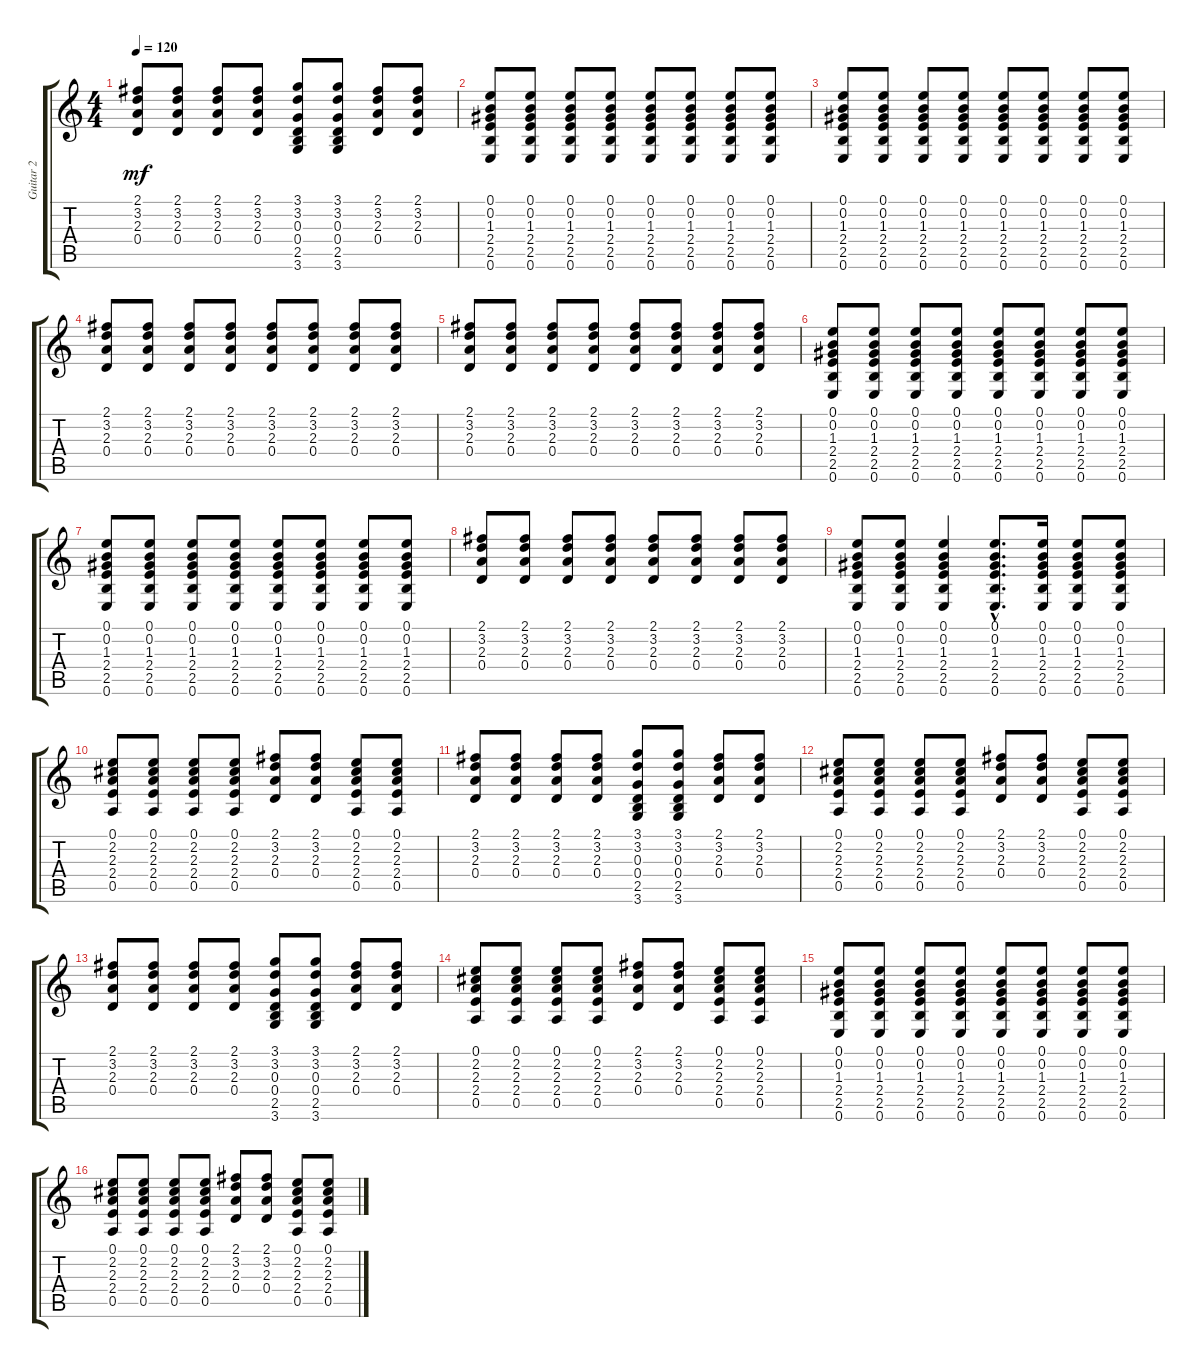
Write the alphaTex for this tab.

\track ("Guitar 2" "Guitar 2") {instrument acousticguitarsteel}
\staff {score tabs}
\tuning (E4 B3 G3 D3 A2 E2) {hide}
\ts (4 4)
\tempo 120
\clef g2
\ks c
(2.1 3.2 2.3 0.4).8{dy mf} (2.1 3.2 2.3 0.4).8 (2.1 3.2 2.3 0.4).8 (2.1 3.2 2.3 0.4).8 (3.1 3.2 0.3 0.4 2.5 3.6).8 (3.1 3.2 0.3 0.4 2.5 3.6).8 (2.1 3.2 2.3 0.4).8 (2.1 3.2 2.3 0.4).8 |
(0.1 0.2 1.3 2.4 2.5 0.6).8 (0.1 0.2 1.3 2.4 2.5 0.6).8 (0.1 0.2 1.3 2.4 2.5 0.6).8 (0.1 0.2 1.3 2.4 2.5 0.6).8 (0.1 0.2 1.3 2.4 2.5 0.6).8 (0.1 0.2 1.3 2.4 2.5 0.6).8 (0.1 0.2 1.3 2.4 2.5 0.6).8 (0.1 0.2 1.3 2.4 2.5 0.6).8 |
(0.1 0.2 1.3 2.4 2.5 0.6).8 (0.1 0.2 1.3 2.4 2.5 0.6).8 (0.1 0.2 1.3 2.4 2.5 0.6).8 (0.1 0.2 1.3 2.4 2.5 0.6).8 (0.1 0.2 1.3 2.4 2.5 0.6).8 (0.1 0.2 1.3 2.4 2.5 0.6).8 (0.1 0.2 1.3 2.4 2.5 0.6).8 (0.1 0.2 1.3 2.4 2.5 0.6).8 |
(2.1 3.2 2.3 0.4).8 (2.1 3.2 2.3 0.4).8 (2.1 3.2 2.3 0.4).8 (2.1 3.2 2.3 0.4).8 (2.1 3.2 2.3 0.4).8 (2.1 3.2 2.3 0.4).8 (2.1 3.2 2.3 0.4).8 (2.1 3.2 2.3 0.4).8 |
(2.1 3.2 2.3 0.4).8 (2.1 3.2 2.3 0.4).8 (2.1 3.2 2.3 0.4).8 (2.1 3.2 2.3 0.4).8 (2.1 3.2 2.3 0.4).8 (2.1 3.2 2.3 0.4).8 (2.1 3.2 2.3 0.4).8 (2.1 3.2 2.3 0.4).8 |
(0.1 0.2 1.3 2.4 2.5 0.6).8 (0.1 0.2 1.3 2.4 2.5 0.6).8 (0.1 0.2 1.3 2.4 2.5 0.6).8 (0.1 0.2 1.3 2.4 2.5 0.6).8 (0.1 0.2 1.3 2.4 2.5 0.6).8 (0.1 0.2 1.3 2.4 2.5 0.6).8 (0.1 0.2 1.3 2.4 2.5 0.6).8 (0.1 0.2 1.3 2.4 2.5 0.6).8 |
(0.1 0.2 1.3 2.4 2.5 0.6).8 (0.1 0.2 1.3 2.4 2.5 0.6).8 (0.1 0.2 1.3 2.4 2.5 0.6).8 (0.1 0.2 1.3 2.4 2.5 0.6).8 (0.1 0.2 1.3 2.4 2.5 0.6).8 (0.1 0.2 1.3 2.4 2.5 0.6).8 (0.1 0.2 1.3 2.4 2.5 0.6).8 (0.1 0.2 1.3 2.4 2.5 0.6).8 |
(2.1 3.2 2.3 0.4).8 (2.1 3.2 2.3 0.4).8 (2.1 3.2 2.3 0.4).8 (2.1 3.2 2.3 0.4).8 (2.1 3.2 2.3 0.4).8 (2.1 3.2 2.3 0.4).8 (2.1 3.2 2.3 0.4).8 (2.1 3.2 2.3 0.4).8 |
(0.1 0.2 1.3 2.4 2.5 0.6).8 (0.1 0.2 1.3 2.4 2.5 0.6).8 (0.1 0.2 1.3 2.4 2.5 0.6).4 (0.1{hac} 0.2{hac} 1.3{hac} 2.4{hac} 2.5{hac} 0.6{hac}).8{d} (0.1 0.2 1.3 2.4 2.5 0.6).16 (0.1 0.2 1.3 2.4 2.5 0.6).8 (0.1 0.2 1.3 2.4 2.5 0.6).8 |
(0.1 2.2 2.3 2.4 0.5).8 (0.1 2.2 2.3 2.4 0.5).8 (0.1 2.2 2.3 2.4 0.5).8 (0.1 2.2 2.3 2.4 0.5).8 (2.1 3.2 2.3 0.4).8 (2.1 3.2 2.3 0.4).8 (0.1 2.2 2.3 2.4 0.5).8 (0.1 2.2 2.3 2.4 0.5).8 |
(2.1 3.2 2.3 0.4).8 (2.1 3.2 2.3 0.4).8 (2.1 3.2 2.3 0.4).8 (2.1 3.2 2.3 0.4).8 (3.1 3.2 0.3 0.4 2.5 3.6).8 (3.1 3.2 0.3 0.4 2.5 3.6).8 (2.1 3.2 2.3 0.4).8 (2.1 3.2 2.3 0.4).8 |
(0.1 2.2 2.3 2.4 0.5).8 (0.1 2.2 2.3 2.4 0.5).8 (0.1 2.2 2.3 2.4 0.5).8 (0.1 2.2 2.3 2.4 0.5).8 (2.1 3.2 2.3 0.4).8 (2.1 3.2 2.3 0.4).8 (0.1 2.2 2.3 2.4 0.5).8 (0.1 2.2 2.3 2.4 0.5).8 |
(2.1 3.2 2.3 0.4).8 (2.1 3.2 2.3 0.4).8 (2.1 3.2 2.3 0.4).8 (2.1 3.2 2.3 0.4).8 (3.1 3.2 0.3 0.4 2.5 3.6).8 (3.1 3.2 0.3 0.4 2.5 3.6).8 (2.1 3.2 2.3 0.4).8 (2.1 3.2 2.3 0.4).8 |
(0.1 2.2 2.3 2.4 0.5).8 (0.1 2.2 2.3 2.4 0.5).8 (0.1 2.2 2.3 2.4 0.5).8 (0.1 2.2 2.3 2.4 0.5).8 (2.1 3.2 2.3 0.4).8 (2.1 3.2 2.3 0.4).8 (0.1 2.2 2.3 2.4 0.5).8 (0.1 2.2 2.3 2.4 0.5).8 |
(0.1 0.2 1.3 2.4 2.5 0.6).8 (0.1 0.2 1.3 2.4 2.5 0.6).8 (0.1 0.2 1.3 2.4 2.5 0.6).8 (0.1 0.2 1.3 2.4 2.5 0.6).8 (0.1 0.2 1.3 2.4 2.5 0.6).8 (0.1 0.2 1.3 2.4 2.5 0.6).8 (0.1 0.2 1.3 2.4 2.5 0.6).8 (0.1 0.2 1.3 2.4 2.5 0.6).8 |
(0.1 2.2 2.3 2.4 0.5).8 (0.1 2.2 2.3 2.4 0.5).8 (0.1 2.2 2.3 2.4 0.5).8 (0.1 2.2 2.3 2.4 0.5).8 (2.1 3.2 2.3 0.4).8 (2.1 3.2 2.3 0.4).8 (0.1 2.2 2.3 2.4 0.5).8 (0.1 2.2 2.3 2.4 0.5).8
